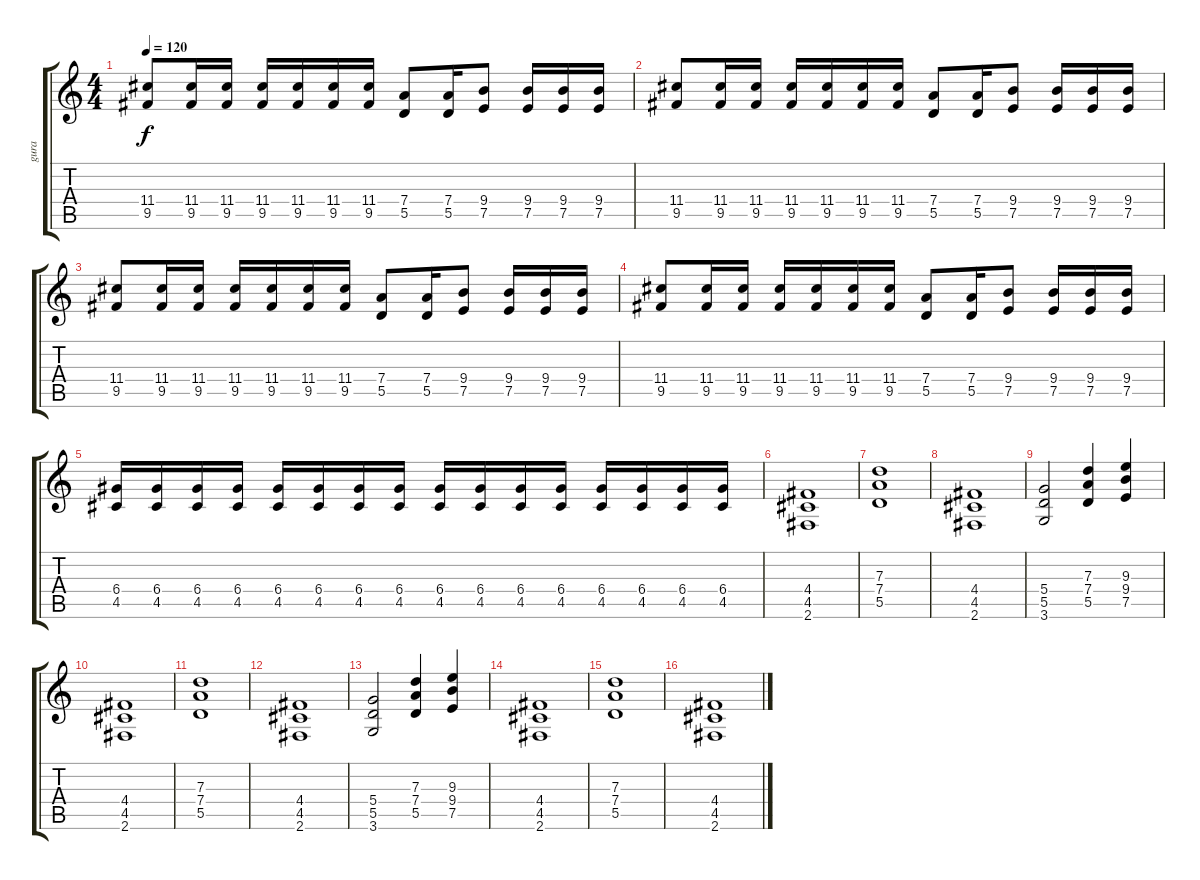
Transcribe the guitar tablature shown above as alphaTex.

\track ("gura" "gura") {instrument overdrivenguitar}
\staff {score tabs}
\tuning (E4 B3 G3 D3 A2 E2) {hide}
\ts (4 4)
\tempo 120
\clef g2
\ks c
(11.4 9.5).8{dy f} (11.4 9.5).16 (11.4 9.5).16 (11.4 9.5).16 (11.4 9.5).16 (11.4 9.5).16 (11.4 9.5).16 (7.4 5.5).8 (7.4 5.5).16 (9.4 7.5).8 (9.4 7.5).16 (9.4 7.5).16 (9.4 7.5).16 |
(11.4 9.5).8 (11.4 9.5).16 (11.4 9.5).16 (11.4 9.5).16 (11.4 9.5).16 (11.4 9.5).16 (11.4 9.5).16 (7.4 5.5).8 (7.4 5.5).16 (9.4 7.5).8 (9.4 7.5).16 (9.4 7.5).16 (9.4 7.5).16 |
(11.4 9.5).8 (11.4 9.5).16 (11.4 9.5).16 (11.4 9.5).16 (11.4 9.5).16 (11.4 9.5).16 (11.4 9.5).16 (7.4 5.5).8 (7.4 5.5).16 (9.4 7.5).8 (9.4 7.5).16 (9.4 7.5).16 (9.4 7.5).16 |
(11.4 9.5).8 (11.4 9.5).16 (11.4 9.5).16 (11.4 9.5).16 (11.4 9.5).16 (11.4 9.5).16 (11.4 9.5).16 (7.4 5.5).8 (7.4 5.5).16 (9.4 7.5).8 (9.4 7.5).16 (9.4 7.5).16 (9.4 7.5).16 |
(6.4 4.5).16 (6.4 4.5).16 (6.4 4.5).16 (6.4 4.5).16 (6.4 4.5).16 (6.4 4.5).16 (6.4 4.5).16 (6.4 4.5).16 (6.4 4.5).16 (6.4 4.5).16 (6.4 4.5).16 (6.4 4.5).16 (6.4 4.5).16 (6.4 4.5).16 (6.4 4.5).16 (6.4 4.5).16 |
(4.4 4.5 2.6).1 |
(7.3 7.4 5.5).1 |
(4.4 4.5 2.6).1 |
(5.4 5.5 3.6).2 (7.3 7.4 5.5).4 (9.3 9.4 7.5).4 |
(4.4 4.5 2.6).1 |
(7.3 7.4 5.5).1 |
(4.4 4.5 2.6).1 |
(5.4 5.5 3.6).2 (7.3 7.4 5.5).4 (9.3 9.4 7.5).4 |
(4.4 4.5 2.6).1 |
(7.3 7.4 5.5).1 |
(4.4 4.5 2.6).1
